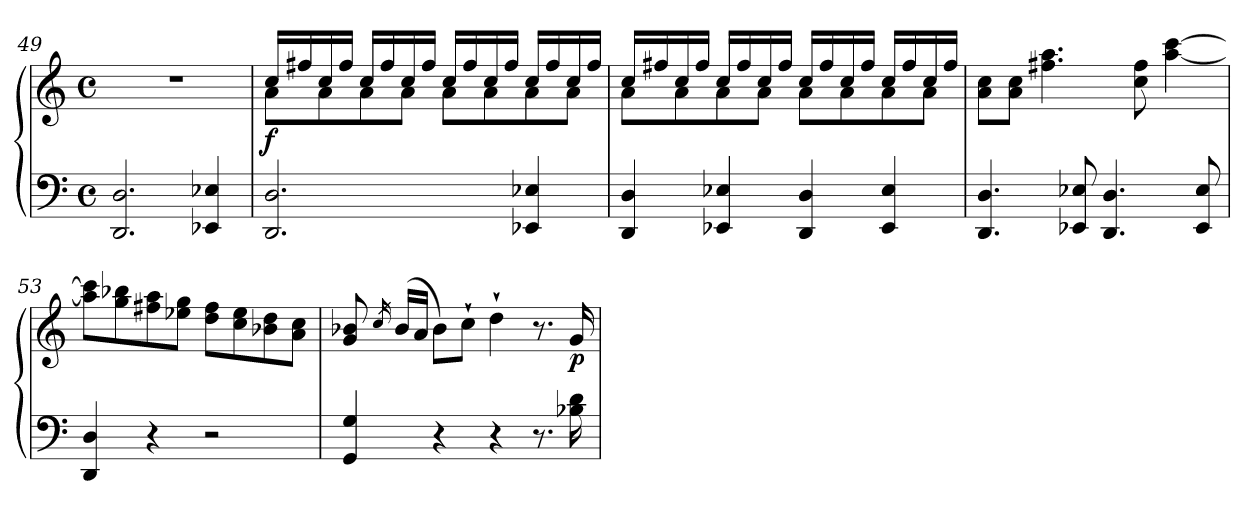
**kern	**kern	**dynam
*part1	*part1	*part1
*staff2	*staff1	*staff1/2
*clefF4	*clefG2	*
*k[]	*k[]	*
*M4/4	*M4/4	*
*met(c)	*met(c)	*
=49	=49	=49
2.DD/ 2.D/	1r	.
4EE-X/ 4E-X/	.	.
=50	=50	=50
*	*^	*
!	!	!	!LO:DY:b
2.DD/ 2.D/	16cc/LL	8a\L	f
.	16ff#X/	.	.
.	16cc/	8a\	.
.	16ff#/JJ	.	.
.	16cc/LL	8a\	.
.	16ff#/	.	.
.	16cc/	8a\J	.
.	16ff#/JJ	.	.
.	16cc/LL	8a\L	.
.	16ff#/	.	.
.	16cc/	8a\	.
.	16ff#/JJ	.	.
4EE-X/ 4E-X/	16cc/LL	8a\	.
.	16ff#/	.	.
.	16cc/	8a\J	.
.	16ff#/JJ	.	.
!!LO:LB:g=z	!!
=51	=51	=51	=51
4DD/ 4D/	16cc/LL	8a\L	.
.	16ff#X/	.	.
.	16cc/	8a\	.
.	16ff#/JJ	.	.
4EE-X/ 4E-X/	16cc/LL	8a\	.
.	16ff#/	.	.
.	16cc/	8a\J	.
.	16ff#/JJ	.	.
4DD/ 4D/	16cc/LL	8a\L	.
.	16ff#/	.	.
.	16cc/	8a\	.
.	16ff#/JJ	.	.
4EE-/ 4E-/	16cc/LL	8a\	.
.	16ff#/	.	.
.	16cc/	8a\J	.
.	16ff#/JJ	.	.
*	*v	*v	*
=52	=52	=52
4.DD/ 4.D/	8a\ 8cc\L	.
.	8a\ 8cc\J	.
.	4.ff#X\ 4.aa\	.
8EE-X/ 8E-X/	.	.
4.DD/ 4.D/	.	.
.	8cc\ 8ff#\	.
.	[4aa\ [4ccc\	.
8EE-/ 8E-/	.	.
=53	=53	=53
4DD/ 4D/	8aa\] 8ccc\]L	.
.	8gg\ 8bb-X\	.
4r	8ff#X\ 8aa\	.
.	8ee-X\ 8gg\J	.
2r	8dd\ 8ff#\L	.
.	8cc\ 8ee-\	.
.	8b-X\ 8dd\	.
.	8a\ 8cc\J	.
!!LO:LB:g=z
=54	=54	=54
4GG/ 4G/	8g/ 8b-X/	.
.	16qcc/	.
.	(>16b-/LL	.
.	16a/JJ	.
4r	8b-\L)	.
.	8cc`>\J	.
4r	4dd`>\	.
8.r	8.r	.
!	!	!LO:DY:b
16B-X\ 16d\	16g/	p
=	=	=
*-	*-	*-
